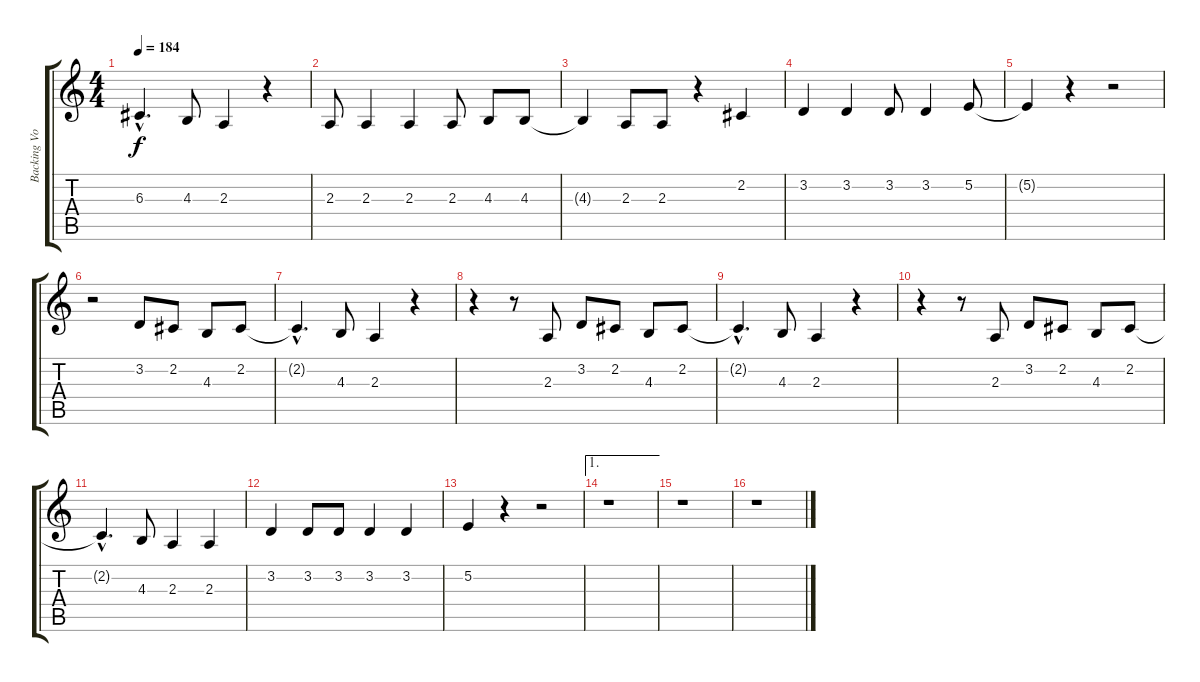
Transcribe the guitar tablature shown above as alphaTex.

\track ("Backing Vocals" "Backing Vo") {instrument tenorsax}
\staff {score tabs}
\tuning (E4 B3 G3 D3 A2 E2) {hide}
\ts (4 4)
\tempo 184
\clef g2
\ks c
6.3{hac t}.4{d dy f} 4.3.8 2.3.4 r.4 |
2.3.8 2.3.4 2.3.4 2.3.8 4.3.8 4.3.8 |
4.3{t}.4 2.3.8 2.3.8 r.4 2.2.4 |
3.2.4 3.2.4 3.2.8 3.2.4 5.2.8 |
5.2{t}.4 r.4 r.2 |
r.2 3.2.8 2.2.8 4.3.8 2.2.8 |
2.2{hac t}.4{d} 4.3.8 2.3.4 r.4 |
r.4 r.8 2.3.8 3.2.8 2.2.8 4.3.8 2.2.8 |
2.2{hac t}.4{d} 4.3.8 2.3.4 r.4 |
r.4 r.8 2.3.8 3.2.8 2.2.8 4.3.8 2.2.8 |
2.2{hac t}.4{d} 4.3.8 2.3.4 2.3.4 |
3.2.4 3.2.8 3.2.8 3.2.4 3.2.4 |
5.2.4 r.4 r.2 |
\ae 1
r.1 |
r.1 |
r.1
